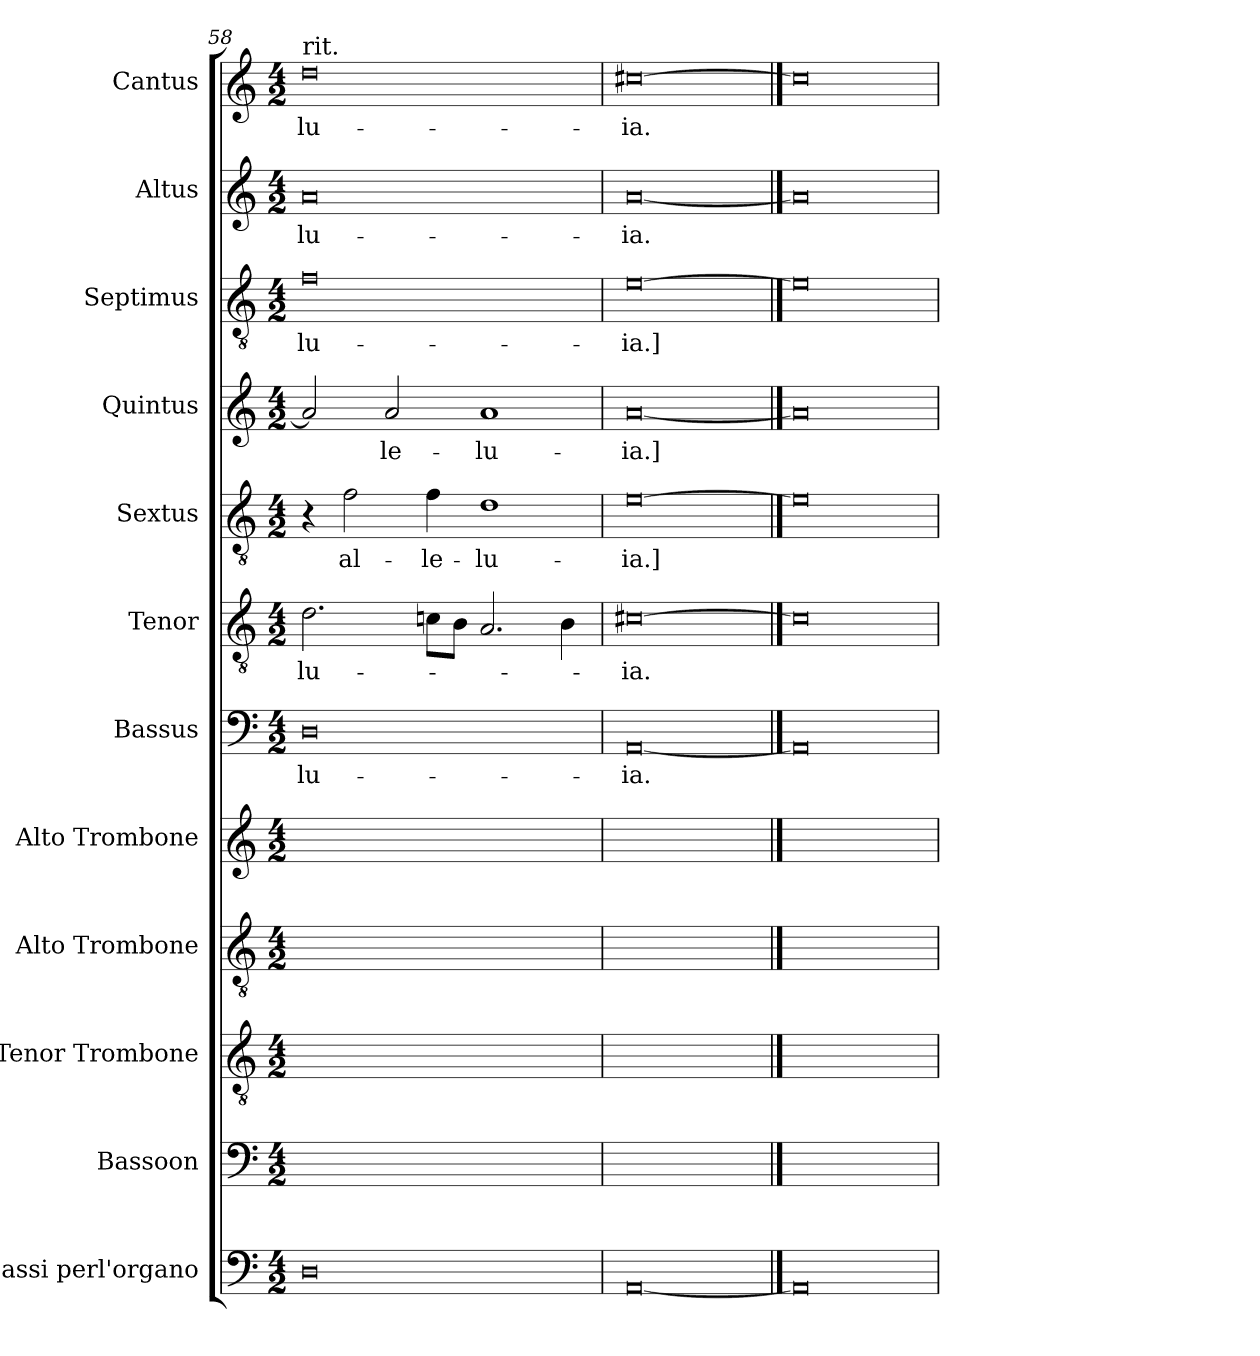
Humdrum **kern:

**kern	**kern	**text	**kern	**text	**kern	**text	**kern	**text	**kern	**text	**kern	**text	**kern	**text	**kern	**text	**kern	**text	**kern	**text	**kern	**text
*part12	*part11	*part11	*part10	*part10	*part9	*part9	*part8	*part8	*part7	*part7	*part6	*part6	*part5	*part5	*part4	*part4	*part3	*part3	*part2	*part2	*part1	*part1
*staff12	*staff11	*staff11	*staff10	*staff10	*staff9	*staff9	*staff8	*staff8	*staff7	*staff7	*staff6	*staff6	*staff5	*staff5	*staff4	*staff4	*staff3	*staff3	*staff2	*staff2	*staff1	*staff1
*I"Bassi perl'organo	*I"Bassoon	*	*I"Tenor Trombone	*	*I"Alto Trombone	*	*I"Alto Trombone	*	*I"Bassus	*	*I"Tenor	*	*I"Sextus	*	*I"Quintus	*	*I"Septimus	*	*I"Altus	*	*I"Cantus	*
*	*I'Bsn.	*	*I'Tbn.	*	*I'A. Tbn.	*	*I'A. Tbn.	*	*I'B.	*	*I'T.	*	*	*	*	*	*	*	*I'A.	*	*I'C.	*
*clefF4	*clefF4	*	*clefGv2	*	*clefGv2	*	*clefG2	*	*clefF4	*	*clefGv2	*	*clefGv2	*	*clefG2	*	*clefGv2	*	*clefG2	*	*clefG2	*
*	*	*	*	*	*	*	*	*	*	*	*ITrd7c12	*	*ITrd7c12	*	*	*	*ITrd7c12	*	*	*	*	*
*k[]	*k[]	*	*k[]	*	*k[]	*	*k[]	*	*k[]	*	*k[]	*	*k[]	*	*k[]	*	*k[]	*	*k[]	*	*k[]	*
*a:	*a:	*	*a:	*	*a:	*	*a:	*	*a:	*	*a:	*	*a:	*	*a:	*	*a:	*	*a:	*	*a:	*
*M4/2	*M4/2	*	*M4/2	*	*M4/2	*	*M4/2	*	*M4/2	*	*M4/2	*	*M4/2	*	*M4/2	*	*M4/2	*	*M4/2	*	*M4/2	*
=58	=58	=58	=58	=58	=58	=58	=58	=58	=58	=58	=58	=58	=58	=58	=58	=58	=58	=58	=58	=58	=58	=58
!	!	!	!	!	!	!	!	!	!	!	!	!	!	!	!	!	!	!	!	!	!LO:TX:a:t=rit.	!
!	!	!	!	!	!	!	!	!	!	!LO:LY:b	!	!LO:LY:b	!	!	!	!	!	!LO:LY:b	!	!LO:LY:b	!	!LO:LY:b
0D	0Dyy	-lu-	2.D/yy	-lu-	4ryy	.	2a/yy]	.	0D	-lu-	2.D\	-lu-	4r	.	2a/]	.	0F	-lu-	0a	-lu-	0dd	-lu-
!	!	!	!	!	!	!	!	!	!	!	!	!	!	!LO:LY:b	!	!	!	!	!	!	!	!
.	.	.	.	.	2F/yy	al-	.	.	.	.	.	.	2F\	al-	.	.	.	.	.	.	.	.
!	!	!	!	!	!	!	!	!	!	!	!	!	!	!	!	!LO:LY:b	!	!	!	!	!	!
.	.	.	.	.	.	.	2a/yy	-le-	.	.	.	.	.	.	2a/	-le-	.	.	.	.	.	.
!	!	!	!	!	!	!	!	!	!	!	!	!	!	!LO:LY:b	!	!	!	!	!	!	!	!
.	.	.	8C/Lyy	.	4F/yy	-le-	.	.	.	.	8Cn\L	.	4F\	-le-	.	.	.	.	.	.	.	.
.	.	.	8BB/Jyy	.	.	.	.	.	.	.	8BB\J	.	.	.	.	.	.	.	.	.	.	.
!	!	!	!	!	!	!	!	!	!	!	!	!	!	!LO:LY:b	!	!LO:LY:b	!	!	!	!	!	!
.	.	.	2.AA/yy	.	1Dyy	-lu-	1ayy	-lu-	.	.	2.AA/	.	1D	-lu-	1a	-lu-	.	.	.	.	.	.
.	.	.	4BB/yy	.	.	.	.	.	.	.	4BB\	.	.	.	.	.	.	.	.	.	.	.
=59	=59	=59	=59	=59	=59	=59	=59	=59	=59	=59	=59	=59	=59	=59	=59	=59	=59	=59	=59	=59	=59	=59
!	!	!	!	!	!	!	!	!	!	!LO:LY:b	!	!LO:LY:b	!	!LO:LY:b	!	!LO:LY:b	!	!LO:LY:b	!	!LO:LY:b	!	!LO:LY:b
[0AA	[0AAyy	-ia.	[0C#yy	-ia.	[0Eyy	-ia.]	[0ayy	-ia.]	[0AA	-ia.	[0C#X	-ia.	[0E	-ia.]	[0a	-ia.]	[0E	-ia.]	[0a	-ia.	[0cc#X	-ia.
==60	==60	==60	==60	==60	==60	==60	==60	==60	==60	==60	==60	==60	==60	==60	==60	==60	==60	==60	==60	==60	==60	==60
0AA]	0AAyy]	.	0C#yy]	.	0Eyy]	.	0ayy]	.	0AA]	.	0C#]	.	0E]	.	0a]	.	0E]	.	0a]	.	0cc#]	.
=	=	=	=	=	=	=	=	=	=	=	=	=	=	=	=	=	=	=	=	=	=	=
*-	*-	*-	*-	*-	*-	*-	*-	*-	*-	*-	*-	*-	*-	*-	*-	*-	*-	*-	*-	*-	*-	*-
